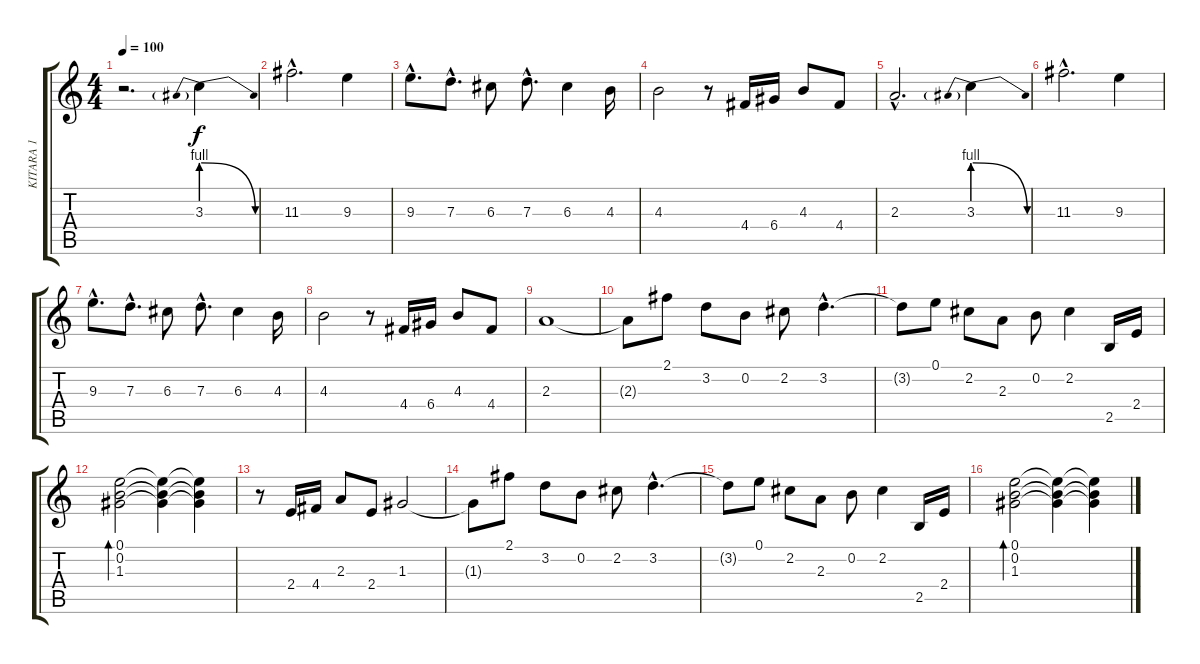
\track ("KITARA 1" "KITARA 1") {instrument electricguitarjazz}
\staff {score tabs}
\tuning (E4 B3 G3 D3 A2 E2) {hide}
\ts (4 4)
\tempo 100
\clef g2
\ks c
r.2{d dy f} 3.3{be (prebendrelease 0 4 60 0)}.4 |
11.3{hac}.2{d} 9.3.4 |
9.3{hac}.8{d} 7.3{hac}.8{d} 6.3.8 7.3{hac}.8{d} 6.3.4 4.3.16 |
4.3.2 r.8 4.4.16 6.4.16 4.3.8 4.4.8 |
2.3{hac}.2{d} 3.3{be (prebendrelease 0 4 60 0)}.4 |
11.3{hac}.2{d} 9.3.4 |
9.3{hac}.8{d} 7.3{hac}.8{d} 6.3.8 7.3{hac}.8{d} 6.3.4 4.3.16 |
4.3.2 r.8 4.4.16 6.4.16 4.3.8 4.4.8 |
2.3.1 |
2.3{t}.8 2.1.8 3.2.8 0.2.8 2.2.8 3.2{hac}.4{d} |
3.2{t}.8 0.1.8 2.2.8 2.3.8 0.2.8 2.2.4 2.5.16 2.4.16 |
(0.1 0.2 1.3).2{bd 480} (0.1{t} 0.2{t} 1.3{t}).4 (0.1{t} 0.2{t} 1.3{t}).4 |
r.8 2.4.16 4.4.16 2.3.8 2.4.8 1.3.2 |
1.3{t}.8 2.1.8 3.2.8 0.2.8 2.2.8 3.2{hac}.4{d} |
3.2{t}.8 0.1.8 2.2.8 2.3.8 0.2.8 2.2.4 2.5.16 2.4.16 |
(0.1 0.2 1.3).2{bd 480} (0.1{t} 0.2{t} 1.3{t}).4 (0.1{t} 0.2{t} 1.3{t}).4
